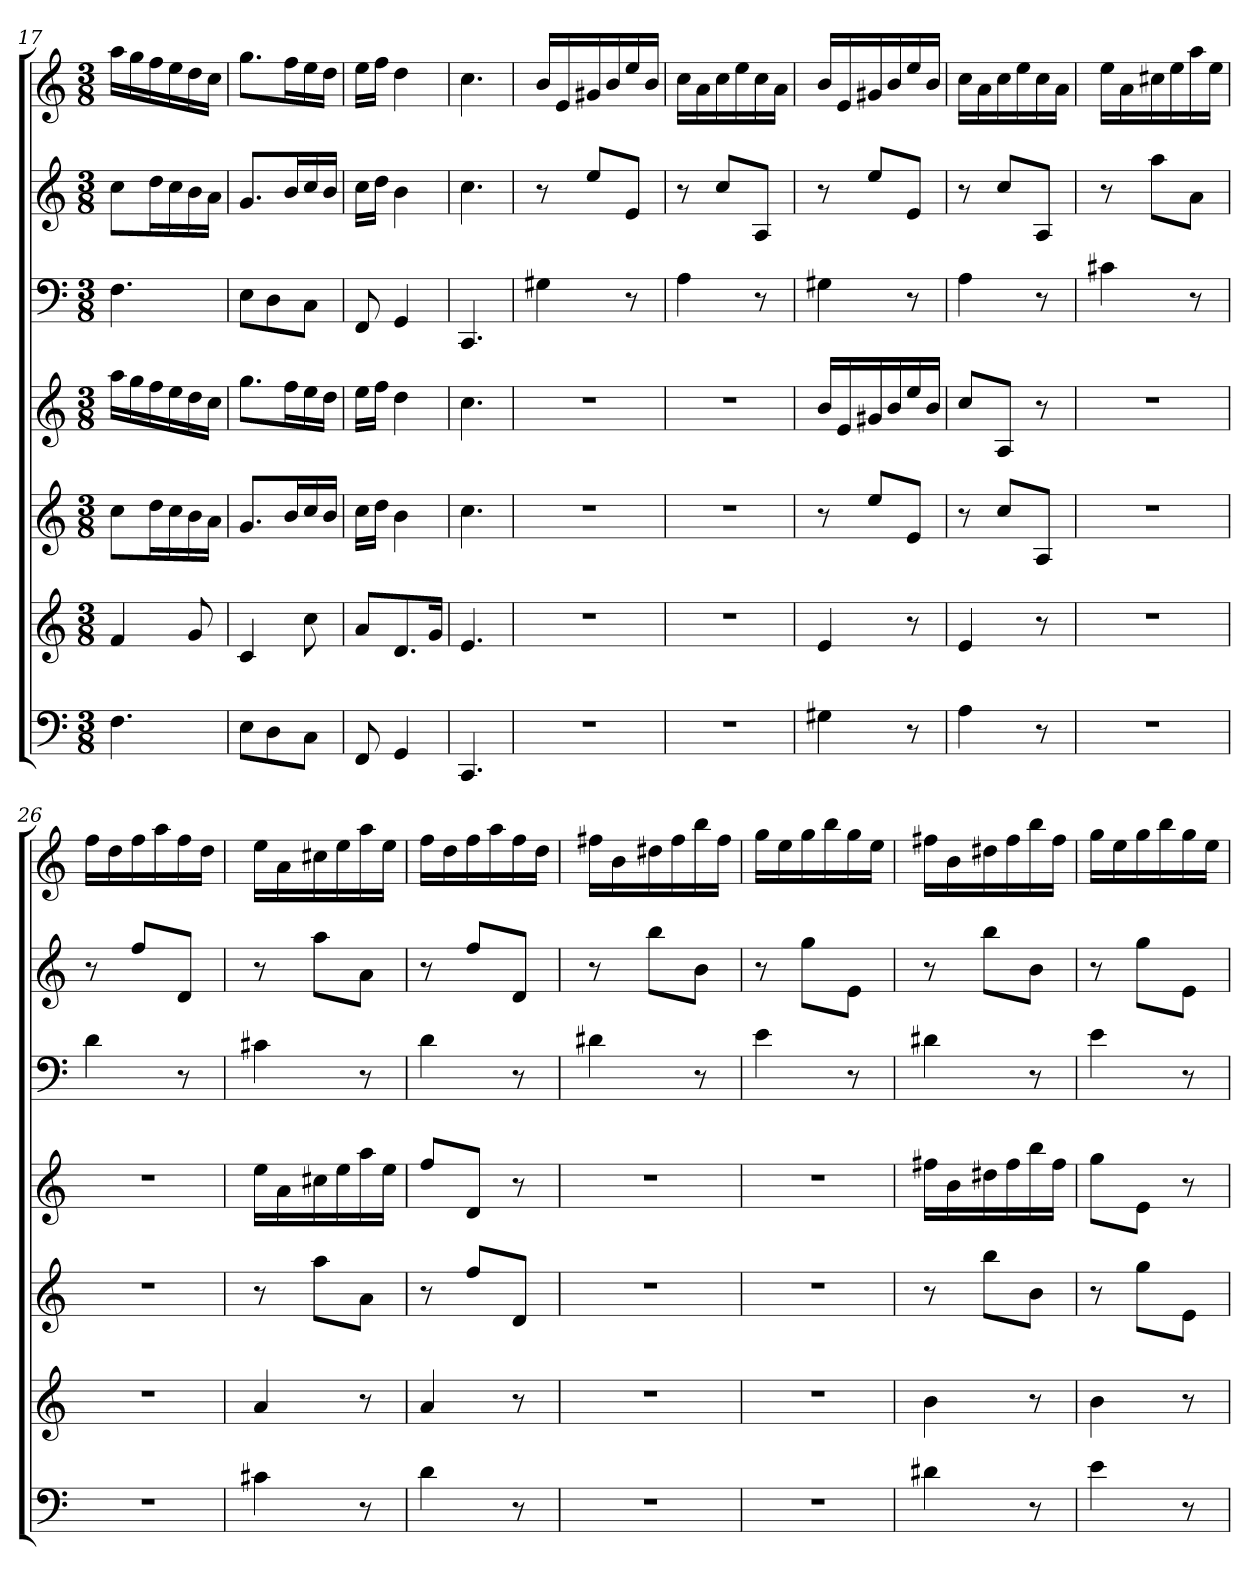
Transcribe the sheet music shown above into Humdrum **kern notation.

**kern	**kern	**kern	**kern	**kern	**kern	**kern
*part7	*part6	*part5	*part4	*part3	*part2	*part1
*staff7	*staff6	*staff5	*staff4	*staff3	*staff2	*staff1
*k[]	*k[]	*k[]	*k[]	*k[]	*k[]	*k[]
*C:	*C:	*C:	*C:	*C:	*C:	*C:
*M3/8	*M3/8	*M3/8	*M3/8	*M3/8	*M3/8	*M3/8
=17	=17	=17	=17	=17	=17	=17
4.F	4f	8ccL	16aaLL	4.F	8ccL	16aaLL
.	.	.	16gg	.	.	16gg
.	.	16ddL	16ff	.	16ddL	16ff
.	.	16cc	16ee	.	16cc	16ee
.	8g	16b	16dd	.	16b	16dd
.	.	16aJJ	16ccJJ	.	16aJJ	16ccJJ
=18	=18	=18	=18	=18	=18	=18
8EL	4c	8.gL	8.ggL	8EL	8.gL	8.ggL
8D	.	.	.	8D	.	.
.	.	16bL	16ffL	.	16bL	16ffL
8CJ	8cc	16cc	16ee	8CJ	16cc	16ee
.	.	16bJJ	16ddJJ	.	16bJJ	16ddJJ
=19	=19	=19	=19	=19	=19	=19
8FF	8aL	16ccLL	16eeLL	8FF	16ccLL	16eeLL
.	.	16ddJJ	16ffJJ	.	16ddJJ	16ffJJ
4GG	8.d	4b	4dd	4GG	4b	4dd
.	16gJk	.	.	.	.	.
=20	=20	=20	=20	=20	=20	=20
4.CC	4.e	4.cc	4.cc	4.CC	4.cc	4.cc
=21	=21	=21	=21	=21	=21	=21
4.r	4.r	4.r	4.r	4G#X	8r	16bLL
.	.	.	.	.	.	16e
.	.	.	.	.	8eeL	16g#X
.	.	.	.	.	.	16b
.	.	.	.	8r	8eJ	16ee
.	.	.	.	.	.	16bJJ
=22	=22	=22	=22	=22	=22	=22
4.r	4.r	4.r	4.r	4A	8r	16ccLL
.	.	.	.	.	.	16a
.	.	.	.	.	8ccL	16cc
.	.	.	.	.	.	16ee
.	.	.	.	8r	8AJ	16cc
.	.	.	.	.	.	16aJJ
=23	=23	=23	=23	=23	=23	=23
4G#X	4e	8r	16bLL	4G#X	8r	16bLL
.	.	.	16e	.	.	16e
.	.	8eeL	16g#X	.	8eeL	16g#X
.	.	.	16b	.	.	16b
8r	8r	8eJ	16ee	8r	8eJ	16ee
.	.	.	16bJJ	.	.	16bJJ
=24	=24	=24	=24	=24	=24	=24
4A	4e	8r	8ccL	4A	8r	16ccLL
.	.	.	.	.	.	16a
.	.	8ccL	8AJ	.	8ccL	16cc
.	.	.	.	.	.	16ee
8r	8r	8AJ	8r	8r	8AJ	16cc
.	.	.	.	.	.	16aJJ
=25	=25	=25	=25	=25	=25	=25
4.r	4.r	4.r	4.r	4c#X	8r	16eeLL
.	.	.	.	.	.	16a
.	.	.	.	.	8aaL	16cc#X
.	.	.	.	.	.	16ee
.	.	.	.	8r	8aJ	16aa
.	.	.	.	.	.	16eeJJ
=26	=26	=26	=26	=26	=26	=26
4.r	4.r	4.r	4.r	4d	8r	16ffLL
.	.	.	.	.	.	16dd
.	.	.	.	.	8ffL	16ff
.	.	.	.	.	.	16aa
.	.	.	.	8r	8dJ	16ff
.	.	.	.	.	.	16ddJJ
=27	=27	=27	=27	=27	=27	=27
4c#X	4a	8r	16eeLL	4c#X	8r	16eeLL
.	.	.	16a	.	.	16a
.	.	8aaL	16cc#X	.	8aaL	16cc#X
.	.	.	16ee	.	.	16ee
8r	8r	8aJ	16aa	8r	8aJ	16aa
.	.	.	16eeJJ	.	.	16eeJJ
=28	=28	=28	=28	=28	=28	=28
4d	4a	8r	8ffL	4d	8r	16ffLL
.	.	.	.	.	.	16dd
.	.	8ffL	8dJ	.	8ffL	16ff
.	.	.	.	.	.	16aa
8r	8r	8dJ	8r	8r	8dJ	16ff
.	.	.	.	.	.	16ddJJ
=29	=29	=29	=29	=29	=29	=29
4.r	4.r	4.r	4.r	4d#X	8r	16ff#XLL
.	.	.	.	.	.	16b
.	.	.	.	.	8bbL	16dd#X
.	.	.	.	.	.	16ff#
.	.	.	.	8r	8bJ	16bb
.	.	.	.	.	.	16ff#JJ
=30	=30	=30	=30	=30	=30	=30
4.r	4.r	4.r	4.r	4e	8r	16ggLL
.	.	.	.	.	.	16ee
.	.	.	.	.	8ggL	16gg
.	.	.	.	.	.	16bb
.	.	.	.	8r	8eJ	16gg
.	.	.	.	.	.	16eeJJ
=31	=31	=31	=31	=31	=31	=31
4d#X	4b	8r	16ff#XLL	4d#X	8r	16ff#XLL
.	.	.	16b	.	.	16b
.	.	8bbL	16dd#X	.	8bbL	16dd#X
.	.	.	16ff#	.	.	16ff#
8r	8r	8bJ	16bb	8r	8bJ	16bb
.	.	.	16ff#JJ	.	.	16ff#JJ
=32	=32	=32	=32	=32	=32	=32
4e	4b	8r	8ggL	4e	8r	16ggLL
.	.	.	.	.	.	16ee
.	.	8ggL	8eJ	.	8ggL	16gg
.	.	.	.	.	.	16bb
8r	8r	8eJ	8r	8r	8eJ	16gg
.	.	.	.	.	.	16eeJJ
=	=	=	=	=	=	=
*-	*-	*-	*-	*-	*-	*-
